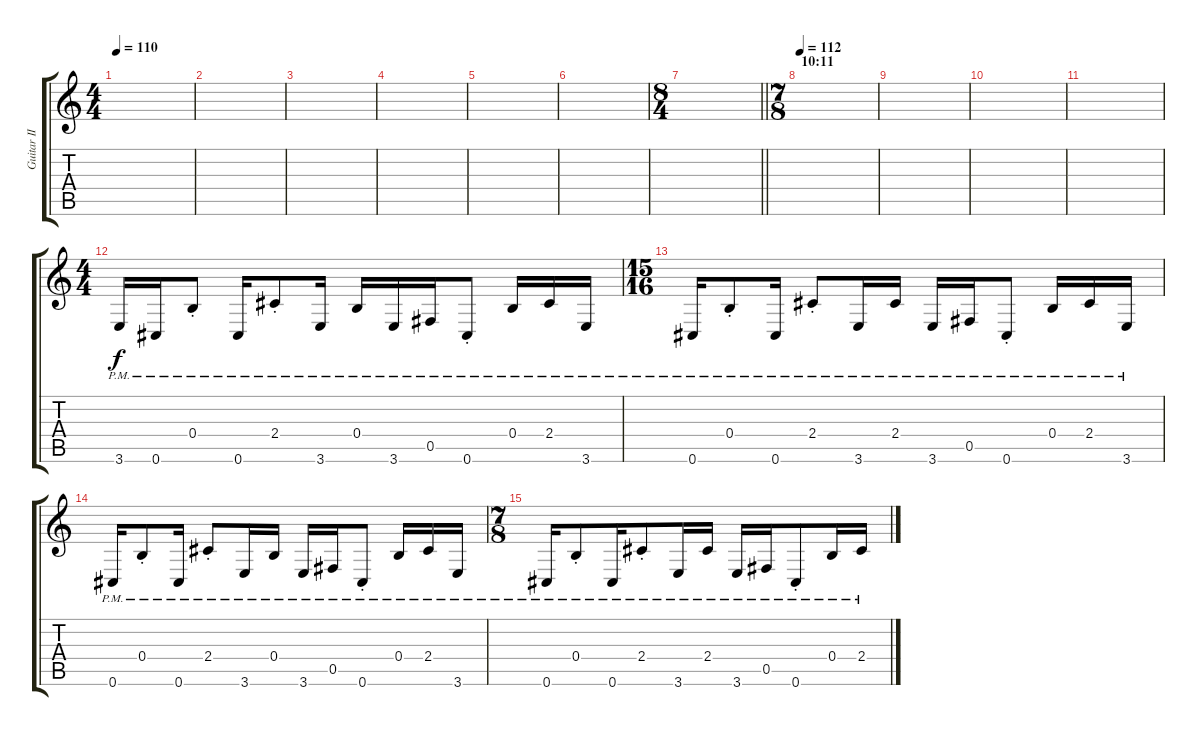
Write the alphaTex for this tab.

\track ("Guitar II" "Guitar II") {instrument distortionguitar}
\staff {score tabs}
\tuning (Db4 Ab3 E3 B2 Gb2 Db2) {hide}
\ts (4 4)
\tempo 110
\clef g2
\ks c
|
|
|
|
|
|
\ts (8 4)
\barLineRight lightlight
|
\ts (7 8)
\section ("" "10:11")
\tempo 115
\tempo 112
|
|
|
|
\ts (4 4)
3.6{pm}.16 0.6{pm}.16 0.4{pm st}.8 0.6{pm}.16 2.4{pm st}.8 3.6{pm}.16 0.4{pm}.16 3.6{pm}.16 0.5{pm}.16 0.6{pm st}.8 0.4{pm}.16 2.4{pm}.16 3.6{pm}.16 |
\ts (15 16)
0.6{pm}.16 0.4{pm st}.8 0.6{pm}.16 2.4{pm st}.8 3.6{pm}.16 2.4{pm}.16 3.6{pm}.16 0.5{pm}.16 0.6{pm st}.8 0.4{pm}.16 2.4{pm}.16 3.6{pm}.16 |
0.6{pm}.16 0.4{pm st}.8 0.6{pm}.16 2.4{pm st}.8 3.6{pm}.16 0.4{pm}.16 3.6{pm}.16 0.5{pm}.16 0.6{pm st}.8 0.4{pm}.16 2.4{pm}.16 3.6{pm}.16 |
\ts (7 8)
0.6{pm}.16 0.4{pm st}.8 0.6{pm}.16 2.4{pm st}.8 3.6{pm}.16 2.4{pm}.16 3.6{pm}.16 0.5{pm}.16 0.6{pm st}.8 0.4{pm}.16 2.4{pm}.16
